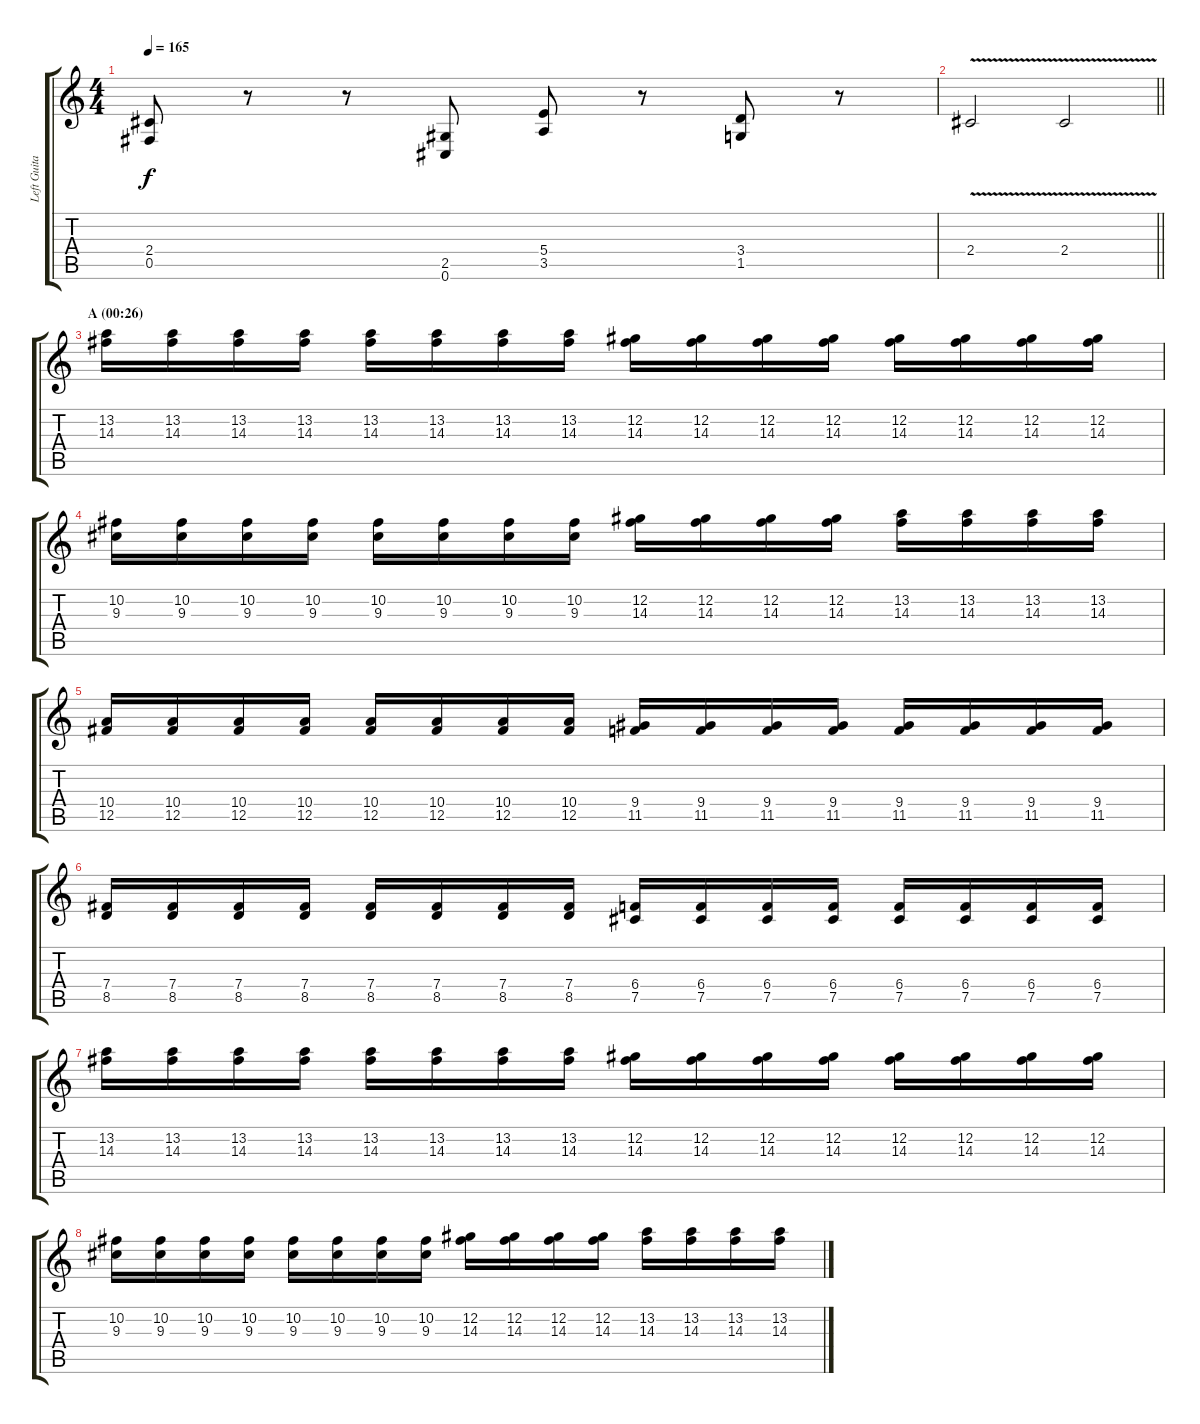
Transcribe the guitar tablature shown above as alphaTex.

\track ("Left Guitar" "Left Guita") {instrument distortionguitar}
\staff {score tabs}
\tuning (Db4 Ab3 E3 B2 Gb2 Db2) {hide}
\ts (4 4)
\tempo 165
\clef g2
\ks c
(2.4 0.5).8{dy f} r.8 r.8 (2.5 0.6).8 (5.4 3.5).8 r.8 (3.4 1.5).8 r.8 |
\barLineRight lightlight
2.4{v}.2 2.4{v}.2 |
\section ("" "A (00:26)")
(13.2 14.3).16 (13.2 14.3).16 (13.2 14.3).16 (13.2 14.3).16 (13.2 14.3).16 (13.2 14.3).16 (13.2 14.3).16 (13.2 14.3).16 (12.2 14.3).16 (12.2 14.3).16 (12.2 14.3).16 (12.2 14.3).16 (12.2 14.3).16 (12.2 14.3).16 (12.2 14.3).16 (12.2 14.3).16 |
(10.2 9.3).16 (10.2 9.3).16 (10.2 9.3).16 (10.2 9.3).16 (10.2 9.3).16 (10.2 9.3).16 (10.2 9.3).16 (10.2 9.3).16 (12.2 14.3).16 (12.2 14.3).16 (12.2 14.3).16 (12.2 14.3).16 (13.2 14.3).16 (13.2 14.3).16 (13.2 14.3).16 (13.2 14.3).16 |
(10.4 12.5).16 (10.4 12.5).16 (10.4 12.5).16 (10.4 12.5).16 (10.4 12.5).16 (10.4 12.5).16 (10.4 12.5).16 (10.4 12.5).16 (9.4 11.5).16 (9.4 11.5).16 (9.4 11.5).16 (9.4 11.5).16 (9.4 11.5).16 (9.4 11.5).16 (9.4 11.5).16 (9.4 11.5).16 |
(7.4 8.5).16 (7.4 8.5).16 (7.4 8.5).16 (7.4 8.5).16 (7.4 8.5).16 (7.4 8.5).16 (7.4 8.5).16 (7.4 8.5).16 (6.4 7.5).16 (6.4 7.5).16 (6.4 7.5).16 (6.4 7.5).16 (6.4 7.5).16 (6.4 7.5).16 (6.4 7.5).16 (6.4 7.5).16 |
(13.2 14.3).16 (13.2 14.3).16 (13.2 14.3).16 (13.2 14.3).16 (13.2 14.3).16 (13.2 14.3).16 (13.2 14.3).16 (13.2 14.3).16 (12.2 14.3).16 (12.2 14.3).16 (12.2 14.3).16 (12.2 14.3).16 (12.2 14.3).16 (12.2 14.3).16 (12.2 14.3).16 (12.2 14.3).16 |
(10.2 9.3).16 (10.2 9.3).16 (10.2 9.3).16 (10.2 9.3).16 (10.2 9.3).16 (10.2 9.3).16 (10.2 9.3).16 (10.2 9.3).16 (12.2 14.3).16 (12.2 14.3).16 (12.2 14.3).16 (12.2 14.3).16 (13.2 14.3).16 (13.2 14.3).16 (13.2 14.3).16 (13.2 14.3).16
